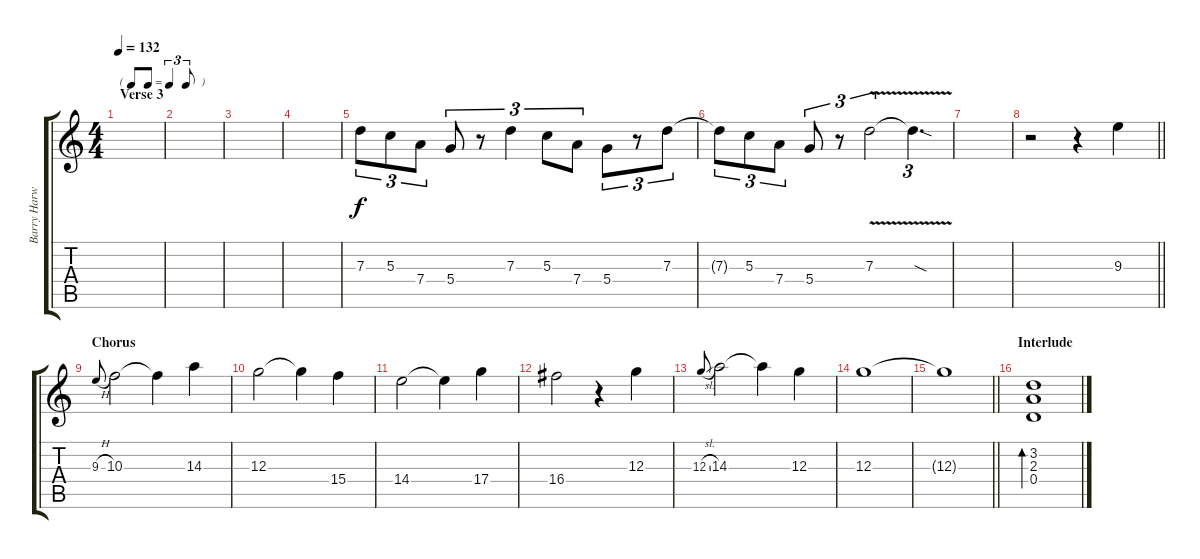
\track ("Barry Harwood (Fills II)" "Barry Harw") {instrument distortionguitar}
\staff {score tabs}
\tuning (E4 B3 G3 D3 A2 E2) {hide}
\ts (4 4)
\tf triplet8th
\section ("" "Verse 3")
\tempo 132
\clef g2
\ks c
|
|
|
|
7.3.8{tu (3 2)} 5.3.8{tu (3 2)} 7.4.8{tu (3 2)} 5.4.8{tu (3 2)} r.8{tu (3 2)} 7.3.4{tu (3 2)} 5.3.8{tu (3 2)} 7.4.8{tu (3 2)} 5.4.8{tu (3 2)} r.8{tu (3 2)} 7.3.8{tu (3 2)} |
7.3{t}.8{tu (3 2)} 5.3.8{tu (3 2)} 7.4.8{tu (3 2)} 5.4.8{tu (3 2)} r.8{tu (3 2)} 7.3{v}.2{tu (3 2)} 7.3{sod t}.4{d tu (3 2)} |
|
\barLineRight lightlight
r.2 r.4 9.3.4 |
\section ("" "Chorus")
9.3{h}.8{gr onbeat} 10.3.2 10.3{t}.4 14.3.4 |
12.3.2 12.3{t}.4 15.4.4 |
14.4.2 14.4{t}.4 17.4.4 |
16.4.2 r.4 12.3.4 |
12.3{sl}.8{gr onbeat} 14.3.2 14.3{t}.4 12.3.4 |
12.3.1 |
\barLineRight lightlight
12.3{t}.1 |
\section ("" "Interlude")
(3.2 2.3 0.4).1{bd 120}
